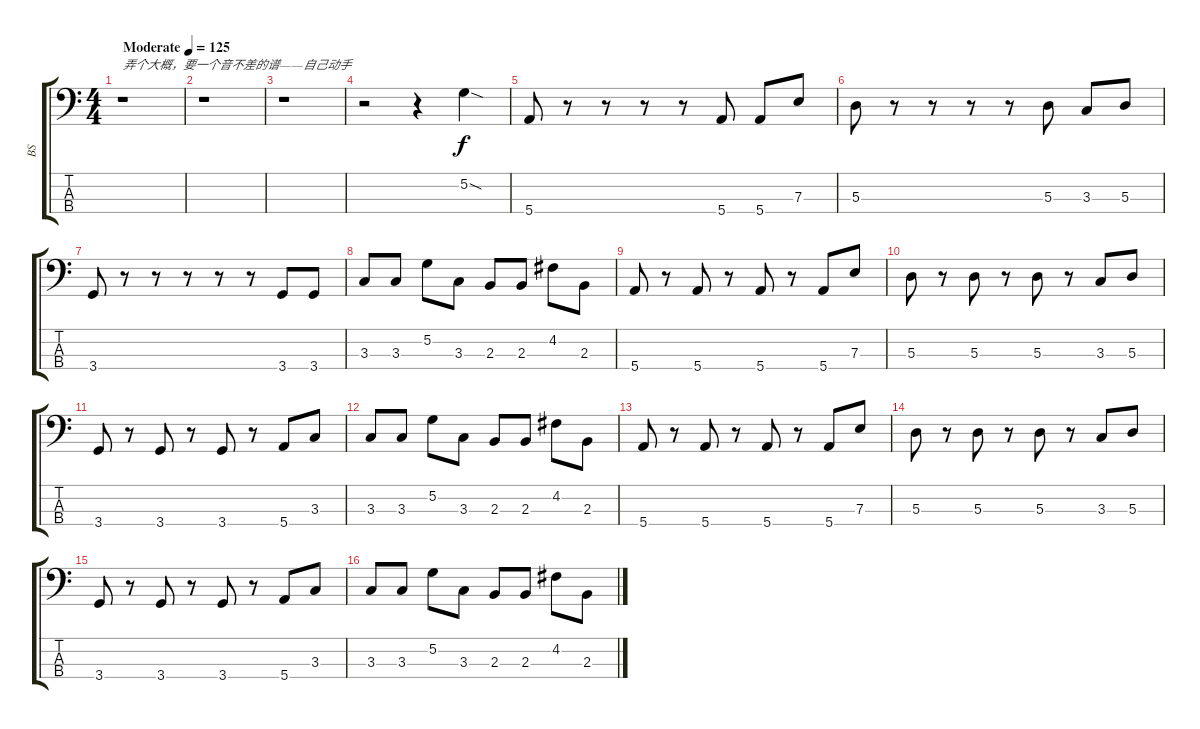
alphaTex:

\track ("BS" "BS") {instrument electricbassfinger}
\staff {score tabs}
\tuning (G2 D2 A1 E1) {hide}
\ts (4 4)
\tempo (125 "Moderate")
\clef f4
\ks c
r.1{txt "弄个大概，要一个音不差的谱——自己动手" dy f instrument electricbassfinger} |
r.1 |
r.1 |
r.2 r.4 5.2{sod}.4 |
5.4.8 r.8 r.8 r.8 r.8 5.4.8 5.4.8 7.3.8 |
5.3.8 r.8 r.8 r.8 r.8 5.3.8 3.3.8 5.3.8 |
3.4.8 r.8 r.8 r.8 r.8 r.8 3.4.8 3.4.8 |
3.3.8 3.3.8 5.2.8 3.3.8 2.3.8 2.3.8 4.2.8 2.3.8 |
5.4.8 r.8 5.4.8 r.8 5.4.8 r.8 5.4.8 7.3.8 |
5.3.8 r.8 5.3.8 r.8 5.3.8 r.8 3.3.8 5.3.8 |
3.4.8 r.8 3.4.8 r.8 3.4.8 r.8 5.4.8 3.3.8 |
3.3.8 3.3.8 5.2.8 3.3.8 2.3.8 2.3.8 4.2.8 2.3.8 |
5.4.8{txt ""} r.8 5.4.8 r.8 5.4.8 r.8 5.4.8 7.3.8 |
5.3.8 r.8 5.3.8 r.8 5.3.8 r.8 3.3.8 5.3.8 |
3.4.8 r.8 3.4.8 r.8 3.4.8 r.8 5.4.8 3.3.8 |
3.3.8 3.3.8 5.2.8 3.3.8 2.3.8 2.3.8 4.2.8 2.3.8
